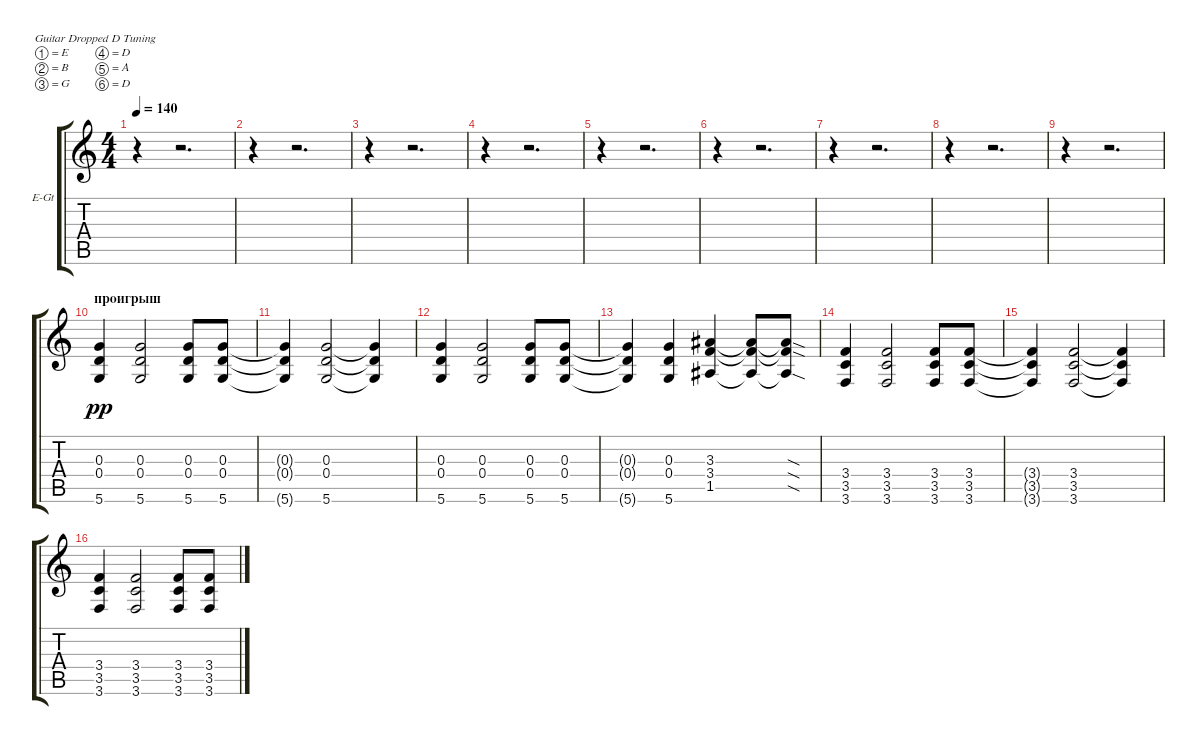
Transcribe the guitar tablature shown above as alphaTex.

\defaultSystemsLayout 4
\bracketExtendMode groupsimilarinstruments
\firstSystemTrackNameOrientation horizontal
\otherSystemsTrackNameOrientation horizontal
\track ("Electric Guitar" "E-Gt") {instrument distortionguitar}
\staff {score tabs}
\tuning (E4 B3 G3 D3 A2 D2)
\ts (4 4)
\tempo 140
\clef g2
\scale
0.333333
\ks c
r.4{dy pp} r.2{d} |
\scale
0.333333 r.4 r.2{d} |
\scale
0.333333 r.4 r.2{d} |
\scale
0.333333 r.4 r.2{d} |
\scale
0.333333 r.4 r.2{d} |
\scale
0.333333 r.4 r.2{d} |
\scale
0.333333 r.4 r.2{d} |
\scale
0.333333 r.4 r.2{d} |
\scale
0.333333 r.4 r.2{d} |
\section ("" "проигрыш")
\scale
0.333333 (0.3 0.4 5.6).4 (0.3 0.4 5.6).2 (0.3 0.4 5.6).8 (0.3 0.4 5.6).8 |
\scale
0.333333 (0.3{t} 0.4{t} 5.6{t}).4 (0.3 0.4 5.6).2 (0.3{t} 0.4{t} 5.6{t}).4 |
\scale
0.333333 (0.3 0.4 5.6).4 (0.3 0.4 5.6).2 (0.3 0.4 5.6).8 (0.3 0.4 5.6).8 |
\scale
0.333333 (0.3{t} 0.4{t} 5.6{t}).4 (0.3 0.4 5.6).4 (3.3 3.4 1.5).4 (3.3{t} 3.4{t} 1.5{t}).8 (3.3{sod t} 3.4{sod t} 1.5{sod t}).8 |
\scale
0.333333 (3.4 3.5 3.6).4 (3.4 3.5 3.6).2 (3.4 3.5 3.6).8 (3.4 3.5 3.6).8 |
\scale
0.333333 (3.4{t} 3.5{t} 3.6{t}).4 (3.4 3.5 3.6).2 (3.4{t} 3.5{t} 3.6{t}).4 |
\scale
0.333333 (3.4 3.5 3.6).4 (3.4 3.5 3.6).2 (3.4 3.5 3.6).8 (3.4 3.5 3.6).8
